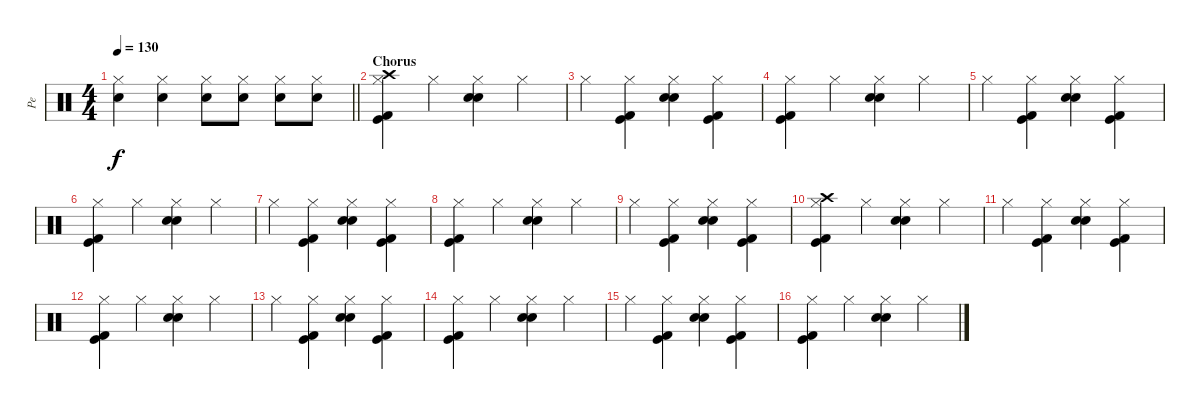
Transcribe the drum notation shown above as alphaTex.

\track ("Pe" "Pe") {instrument percussion}
\staff {score}
\articulation defaults
\ts (4 4)
\tempo 130
\clef neutral
\barLineRight lightlight
\ks c
("Hi-Hat (closed)" "Snare (hit) 2").4{dy f} ("Hi-Hat (closed)" "Snare (hit) 2").4 ("Hi-Hat (closed)" "Snare (hit) 2").8 ("Hi-Hat (closed)" "Snare (hit) 2").8 ("Hi-Hat (closed)" "Snare (hit) 2").8 ("Hi-Hat (closed)" "Snare (hit) 2").8 |
\section ("" "Chorus")
("Hi-Hat (closed)" "Crash high (hit)" "Kick (hit) 2" "Kick (hit)").4 "Hi-Hat (closed)".4 ("Hi-Hat (closed)" "Electric Snare (hit)" "Snare (hit) 2").4 "Hi-Hat (closed)".4 |
"Hi-Hat (closed)".4 ("Hi-Hat (closed)" "Kick (hit) 2" "Kick (hit)").4 ("Hi-Hat (closed)" "Electric Snare (hit)" "Snare (hit) 2").4 ("Hi-Hat (closed)" "Kick (hit) 2" "Kick (hit)").4 |
("Hi-Hat (closed)" "Kick (hit) 2" "Kick (hit)").4 "Hi-Hat (closed)".4 ("Hi-Hat (closed)" "Electric Snare (hit)" "Snare (hit) 2").4 "Hi-Hat (closed)".4 |
"Hi-Hat (closed)".4 ("Hi-Hat (closed)" "Kick (hit) 2" "Kick (hit)").4 ("Hi-Hat (closed)" "Electric Snare (hit)" "Snare (hit) 2").4 ("Hi-Hat (closed)" "Kick (hit) 2" "Kick (hit)").4 |
("Hi-Hat (closed)" "Kick (hit) 2" "Kick (hit)").4 "Hi-Hat (closed)".4 ("Hi-Hat (closed)" "Electric Snare (hit)" "Snare (hit) 2").4 "Hi-Hat (closed)".4 |
"Hi-Hat (closed)".4 ("Hi-Hat (closed)" "Kick (hit) 2" "Kick (hit)").4 ("Hi-Hat (closed)" "Electric Snare (hit)" "Snare (hit) 2").4 ("Hi-Hat (closed)" "Kick (hit) 2" "Kick (hit)").4 |
("Hi-Hat (closed)" "Kick (hit) 2" "Kick (hit)").4 "Hi-Hat (closed)".4 ("Hi-Hat (closed)" "Electric Snare (hit)" "Snare (hit) 2").4 "Hi-Hat (closed)".4 |
"Hi-Hat (closed)".4 ("Hi-Hat (closed)" "Kick (hit) 2" "Kick (hit)").4 ("Hi-Hat (closed)" "Electric Snare (hit)" "Snare (hit) 2").4 ("Hi-Hat (closed)" "Kick (hit) 2" "Kick (hit)").4 |
("Hi-Hat (closed)" "Crash high (hit)" "Kick (hit) 2" "Kick (hit)").4 "Hi-Hat (closed)".4 ("Hi-Hat (closed)" "Electric Snare (hit)" "Snare (hit) 2").4 "Hi-Hat (closed)".4 |
"Hi-Hat (closed)".4 ("Hi-Hat (closed)" "Kick (hit) 2" "Kick (hit)").4 ("Hi-Hat (closed)" "Electric Snare (hit)" "Snare (hit) 2").4 ("Hi-Hat (closed)" "Kick (hit) 2" "Kick (hit)").4 |
("Hi-Hat (closed)" "Kick (hit) 2" "Kick (hit)").4 "Hi-Hat (closed)".4 ("Hi-Hat (closed)" "Electric Snare (hit)" "Snare (hit) 2").4 "Hi-Hat (closed)".4 |
"Hi-Hat (closed)".4 ("Hi-Hat (closed)" "Kick (hit) 2" "Kick (hit)").4 ("Hi-Hat (closed)" "Electric Snare (hit)" "Snare (hit) 2").4 ("Hi-Hat (closed)" "Kick (hit) 2" "Kick (hit)").4 |
("Hi-Hat (closed)" "Kick (hit) 2" "Kick (hit)").4 "Hi-Hat (closed)".4 ("Hi-Hat (closed)" "Electric Snare (hit)" "Snare (hit) 2").4 "Hi-Hat (closed)".4 |
"Hi-Hat (closed)".4 ("Hi-Hat (closed)" "Kick (hit) 2" "Kick (hit)").4 ("Hi-Hat (closed)" "Electric Snare (hit)" "Snare (hit) 2").4 ("Hi-Hat (closed)" "Kick (hit) 2" "Kick (hit)").4 |
("Hi-Hat (closed)" "Kick (hit) 2" "Kick (hit)").4 "Hi-Hat (closed)".4 ("Hi-Hat (closed)" "Electric Snare (hit)" "Snare (hit) 2").4 "Hi-Hat (closed)".4
